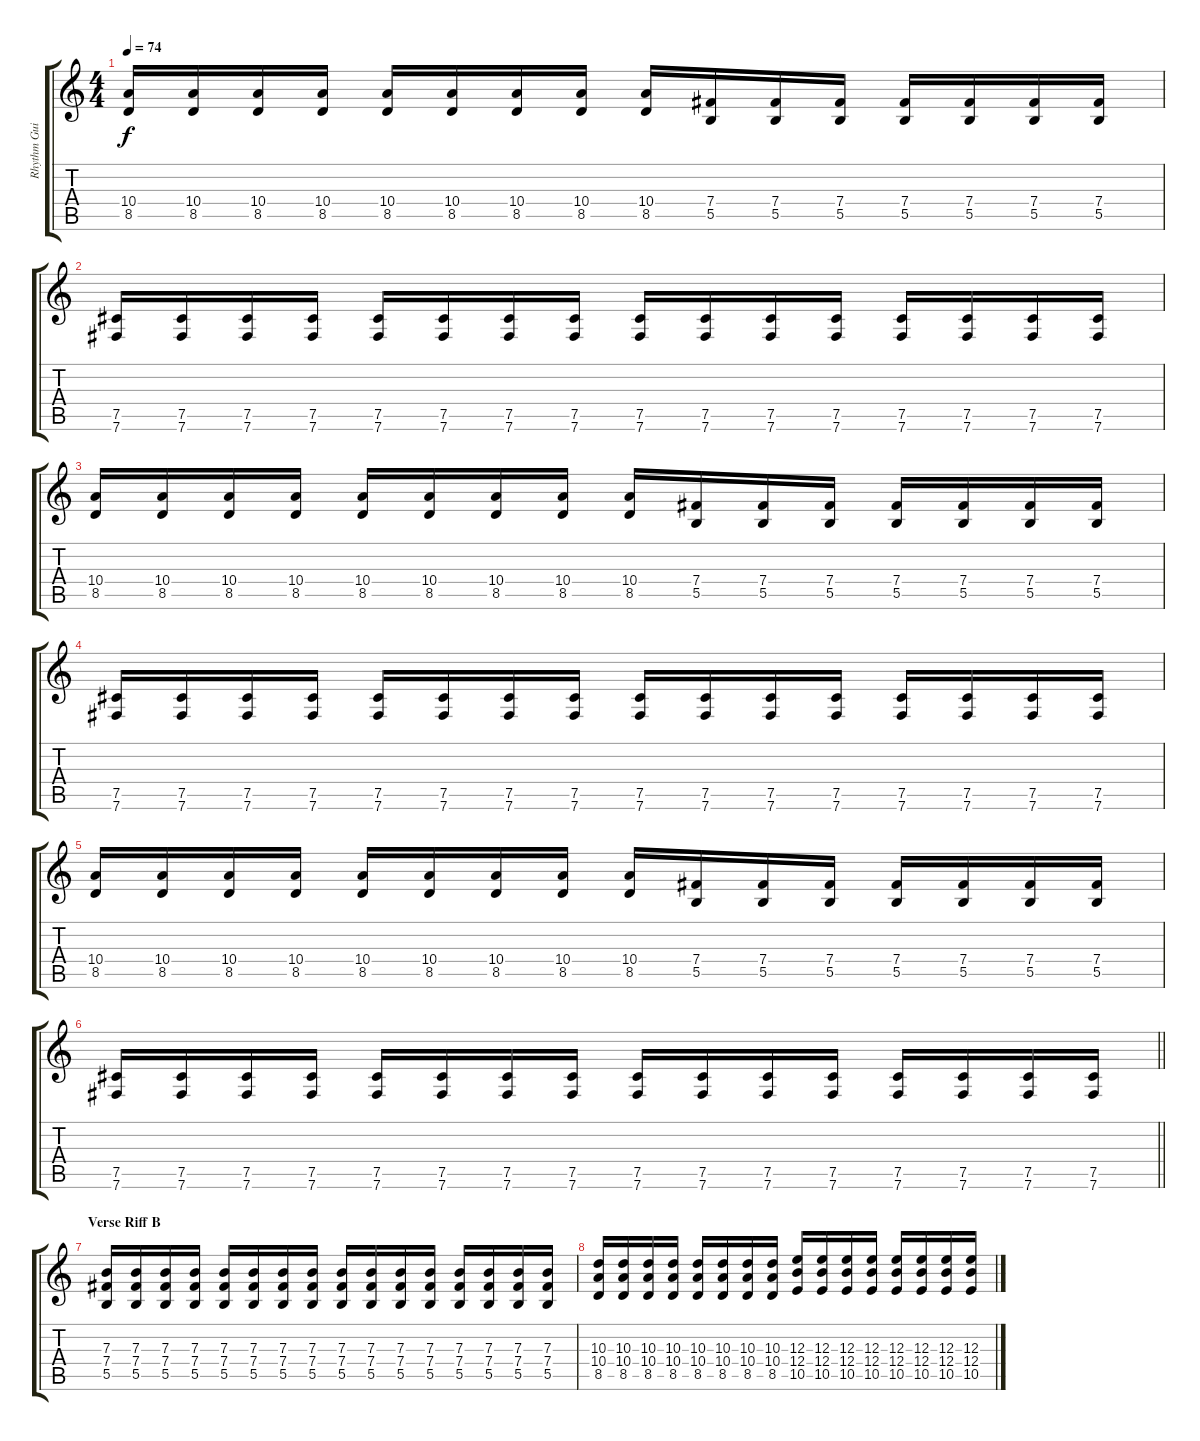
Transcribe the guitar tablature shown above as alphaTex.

\track ("Rhythm Guitar" "Rhythm Gui") {instrument distortionguitar}
\staff {score tabs}
\tuning (Db4 Ab3 E3 B2 Gb2 B1) {hide}
\ts (4 4)
\tempo 74
\clef g2
\ks c
(10.4 8.5).16{dy f} (10.4 8.5).16 (10.4 8.5).16 (10.4 8.5).16 (10.4 8.5).16 (10.4 8.5).16 (10.4 8.5).16 (10.4 8.5).16 (10.4 8.5).16 (7.4 5.5).16 (7.4 5.5).16 (7.4 5.5).16 (7.4 5.5).16 (7.4 5.5).16 (7.4 5.5).16 (7.4 5.5).16 |
(7.5 7.6).16 (7.5 7.6).16 (7.5 7.6).16 (7.5 7.6).16 (7.5 7.6).16 (7.5 7.6).16 (7.5 7.6).16 (7.5 7.6).16 (7.5 7.6).16 (7.5 7.6).16 (7.5 7.6).16 (7.5 7.6).16 (7.5 7.6).16 (7.5 7.6).16 (7.5 7.6).16 (7.5 7.6).16 |
(10.4 8.5).16 (10.4 8.5).16 (10.4 8.5).16 (10.4 8.5).16 (10.4 8.5).16 (10.4 8.5).16 (10.4 8.5).16 (10.4 8.5).16 (10.4 8.5).16 (7.4 5.5).16 (7.4 5.5).16 (7.4 5.5).16 (7.4 5.5).16 (7.4 5.5).16 (7.4 5.5).16 (7.4 5.5).16 |
(7.5 7.6).16 (7.5 7.6).16 (7.5 7.6).16 (7.5 7.6).16 (7.5 7.6).16 (7.5 7.6).16 (7.5 7.6).16 (7.5 7.6).16 (7.5 7.6).16 (7.5 7.6).16 (7.5 7.6).16 (7.5 7.6).16 (7.5 7.6).16 (7.5 7.6).16 (7.5 7.6).16 (7.5 7.6).16 |
(10.4 8.5).16 (10.4 8.5).16 (10.4 8.5).16 (10.4 8.5).16 (10.4 8.5).16 (10.4 8.5).16 (10.4 8.5).16 (10.4 8.5).16 (10.4 8.5).16 (7.4 5.5).16 (7.4 5.5).16 (7.4 5.5).16 (7.4 5.5).16 (7.4 5.5).16 (7.4 5.5).16 (7.4 5.5).16 |
\barLineRight lightlight
(7.5 7.6).16 (7.5 7.6).16 (7.5 7.6).16 (7.5 7.6).16 (7.5 7.6).16 (7.5 7.6).16 (7.5 7.6).16 (7.5 7.6).16 (7.5 7.6).16 (7.5 7.6).16 (7.5 7.6).16 (7.5 7.6).16 (7.5 7.6).16 (7.5 7.6).16 (7.5 7.6).16 (7.5 7.6).16 |
\section ("" "Verse Riff B")
(7.3 7.4 5.5).16 (7.3 7.4 5.5).16 (7.3 7.4 5.5).16 (7.3 7.4 5.5).16 (7.3 7.4 5.5).16 (7.3 7.4 5.5).16 (7.3 7.4 5.5).16 (7.3 7.4 5.5).16 (7.3 7.4 5.5).16 (7.3 7.4 5.5).16 (7.3 7.4 5.5).16 (7.3 7.4 5.5).16 (7.3 7.4 5.5).16 (7.3 7.4 5.5).16 (7.3 7.4 5.5).16 (7.3 7.4 5.5).16 |
(10.3 10.4 8.5).16 (10.3 10.4 8.5).16 (10.3 10.4 8.5).16 (10.3 10.4 8.5).16 (10.3 10.4 8.5).16 (10.3 10.4 8.5).16 (10.3 10.4 8.5).16 (10.3 10.4 8.5).16 (12.3 12.4 10.5).16 (12.3 12.4 10.5).16 (12.3 12.4 10.5).16 (12.3 12.4 10.5).16 (12.3 12.4 10.5).16 (12.3 12.4 10.5).16 (12.3 12.4 10.5).16 (12.3 12.4 10.5).16
